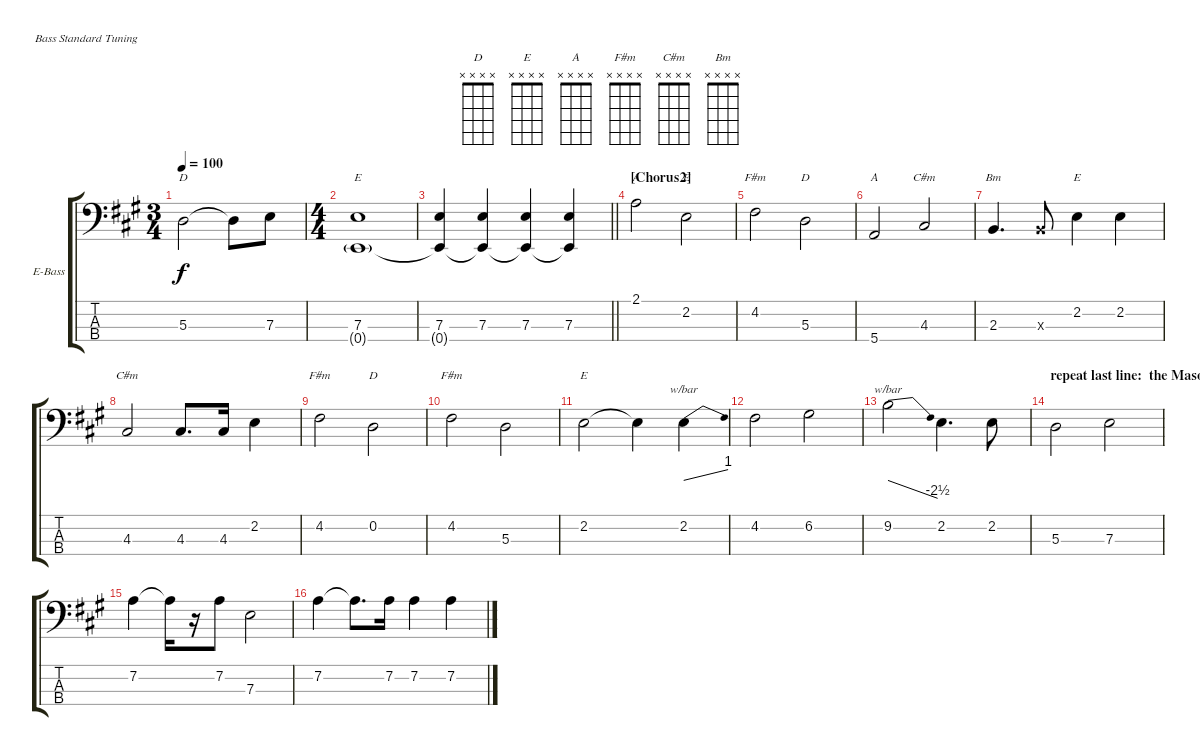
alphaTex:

\bracketExtendMode groupsimilarinstruments
\firstSystemTrackNameOrientation horizontal
\otherSystemsTrackNameOrientation horizontal
\track ("Electric Bass" "E-Bass") {instrument electricbassfinger}
\staff {score tabs}
\tuning (G2 D2 A1 E1)
\chord ("D" x x 5 x)
\chord ("E" x x 7 x) {firstfret 7}
\chord ("A" x x x x)
\chord ("E" x x x x)
\chord ("F#m" x x x x)
\chord ("D" x x x x)
\chord ("C#m" x x x x)
\chord ("Bm" x x x x)
\ts (3 4)
\tempo 100
\clef f4
\ks f#minor
5.3.2{ch "D" dy f} 5.3{t}.8 7.3.8 |
\ts (4 4)
(7.3 0.4{g}).1{ch "E"} |
\barLineRight lightlight
(7.3 0.4{t}).4 (7.3 0.4{t}).4 (7.3 0.4{t}).4 (7.3 0.4{t}).4 |
\section ("" "[Chorus2]")
\scale
0.333333 2.1.2{ch "A"} 2.2.2{ch "E"} |
\scale
0.333333 4.2.2{ch "F#m"} 5.3.2{ch "D"} |
\scale
0.333333 5.4.2{ch "A"} 4.3.2{ch "C#m"} |
\scale
0.333333 2.3.4{d ch "Bm"} 2.3{x}.8 2.2.4{ch "E"} 2.2.4 |
\scale
0.333333 4.3.2{ch "C#m"} 4.3.8{d} 4.3.16 2.2.4 |
\scale
0.333333 4.2.2{ch "F#m"} 0.2.2{ch "D"} |
\scale
0.333333 4.2.2{ch "F#m"} 5.3.2 |
\scale
0.333333 2.2.2{ch "E"} 2.2{t}.4 2.2.4{tbe (dive default 28.2 0 59.4 4)} |
\scale
0.333333 4.2.2 6.2.2 |
\scale
0.333333 9.2.2{tbe (dive default 31.799999999999997 0 59.4 -10)} 2.2.4{d} 2.2.8 |
\section ("" "repeat last line:  the Mason-Dixon Line")
\scale
0.333333 5.3.2 7.3.2 |
\scale
0.333333 7.2.4 7.2{t}.16 r.16 7.2.8 7.3.2 |
\scale
0.333333 7.2.4 7.2{t}.8{d} 7.2.16 7.2.4 7.2.4
